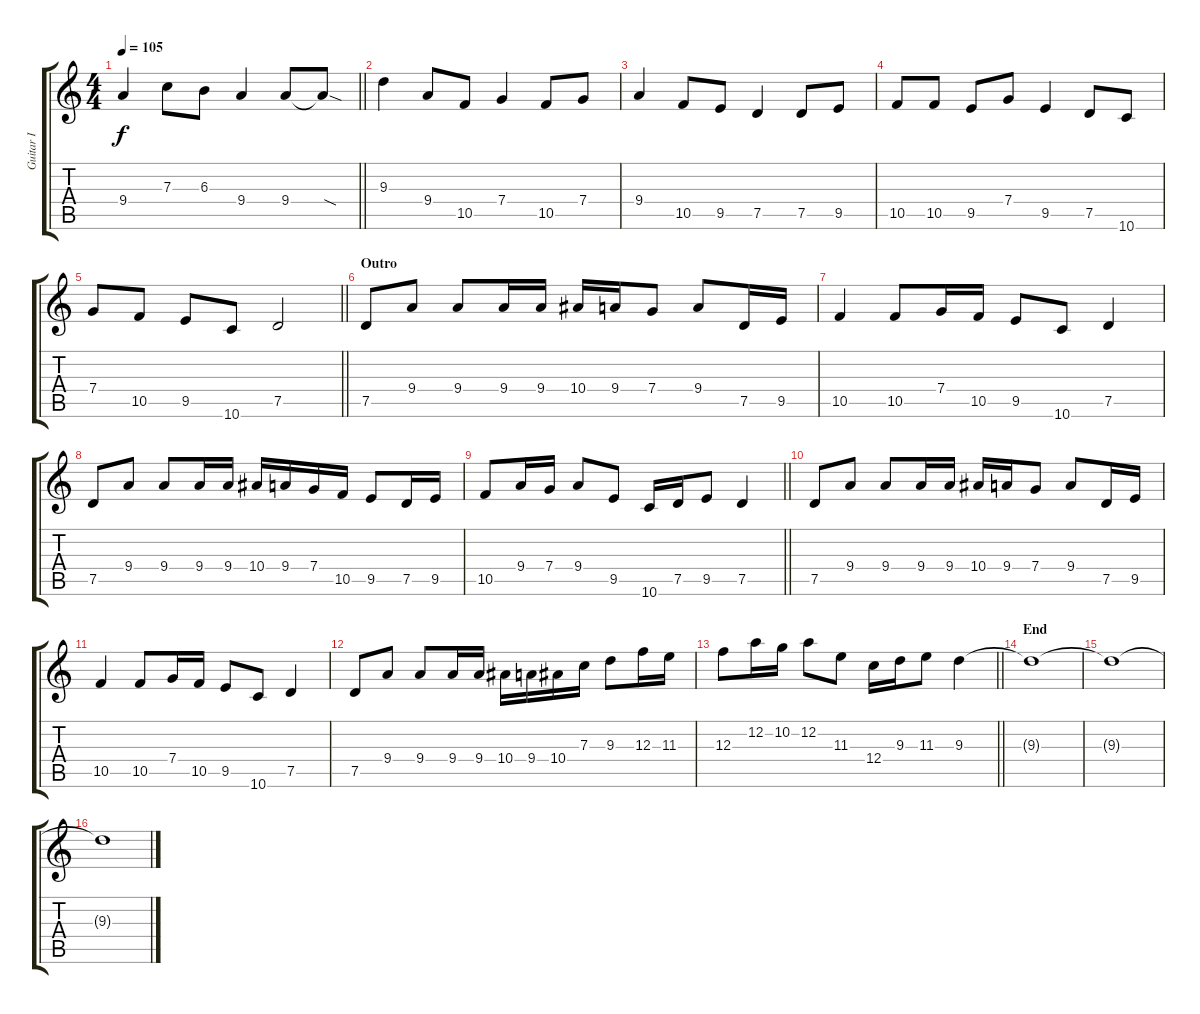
\track ("Guitar I" "Guitar I") {instrument distortionguitar}
\staff {score tabs}
\tuning (D4 A3 F3 C3 G2 D2) {hide}
\ts (4 4)
\tempo 105
\clef g2
\barLineRight lightlight
\ks c
9.4.4{dy f} 7.3.8 6.3.8 9.4.4 9.4.8 9.4{sod t}.8 |
\section ("" "")
9.3.4 9.4.8 10.5.8 7.4.4 10.5.8 7.4.8 |
9.4.4 10.5.8 9.5.8 7.5.4 7.5.8 9.5.8 |
10.5.8 10.5.8 9.5.8 7.4.8 9.5.4 7.5.8 10.6.8 |
\barLineRight lightlight
7.4.8 10.5.8 9.5.8 10.6.8 7.5.2 |
\section ("" "Outro")
7.5.8 9.4.8 9.4.8 9.4.16 9.4.16 10.4.16 9.4.16 7.4.8 9.4.8 7.5.16 9.5.16 |
10.5.4 10.5.8 7.4.16 10.5.16 9.5.8 10.6.8 7.5.4 |
7.5.8 9.4.8 9.4.8 9.4.16 9.4.16 10.4.16 9.4.16 7.4.16 10.5.16 9.5.8 7.5.16 9.5.16 |
\barLineRight lightlight
10.5.8 9.4.16 7.4.16 9.4.8 9.5.8 10.6.16 7.5.16 9.5.8 7.5.4 |
\section ("" "")
7.5.8 9.4.8 9.4.8 9.4.16 9.4.16 10.4.16 9.4.16 7.4.8 9.4.8 7.5.16 9.5.16 |
10.5.4 10.5.8 7.4.16 10.5.16 9.5.8 10.6.8 7.5.4 |
7.5.8 9.4.8 9.4.8 9.4.16 9.4.16 10.4.16 9.4.16 10.4.16 7.3.16 9.3.8 12.3.16 11.3.16 |
\barLineRight lightlight
12.3.8 12.2.16 10.2.16 12.2.8 11.3.8 12.4.16 9.3.16 11.3.8 9.3.4 |
\section ("" "End")
9.3{t}.1{volume 0} |
9.3{t}.1 |
9.3{t}.1
